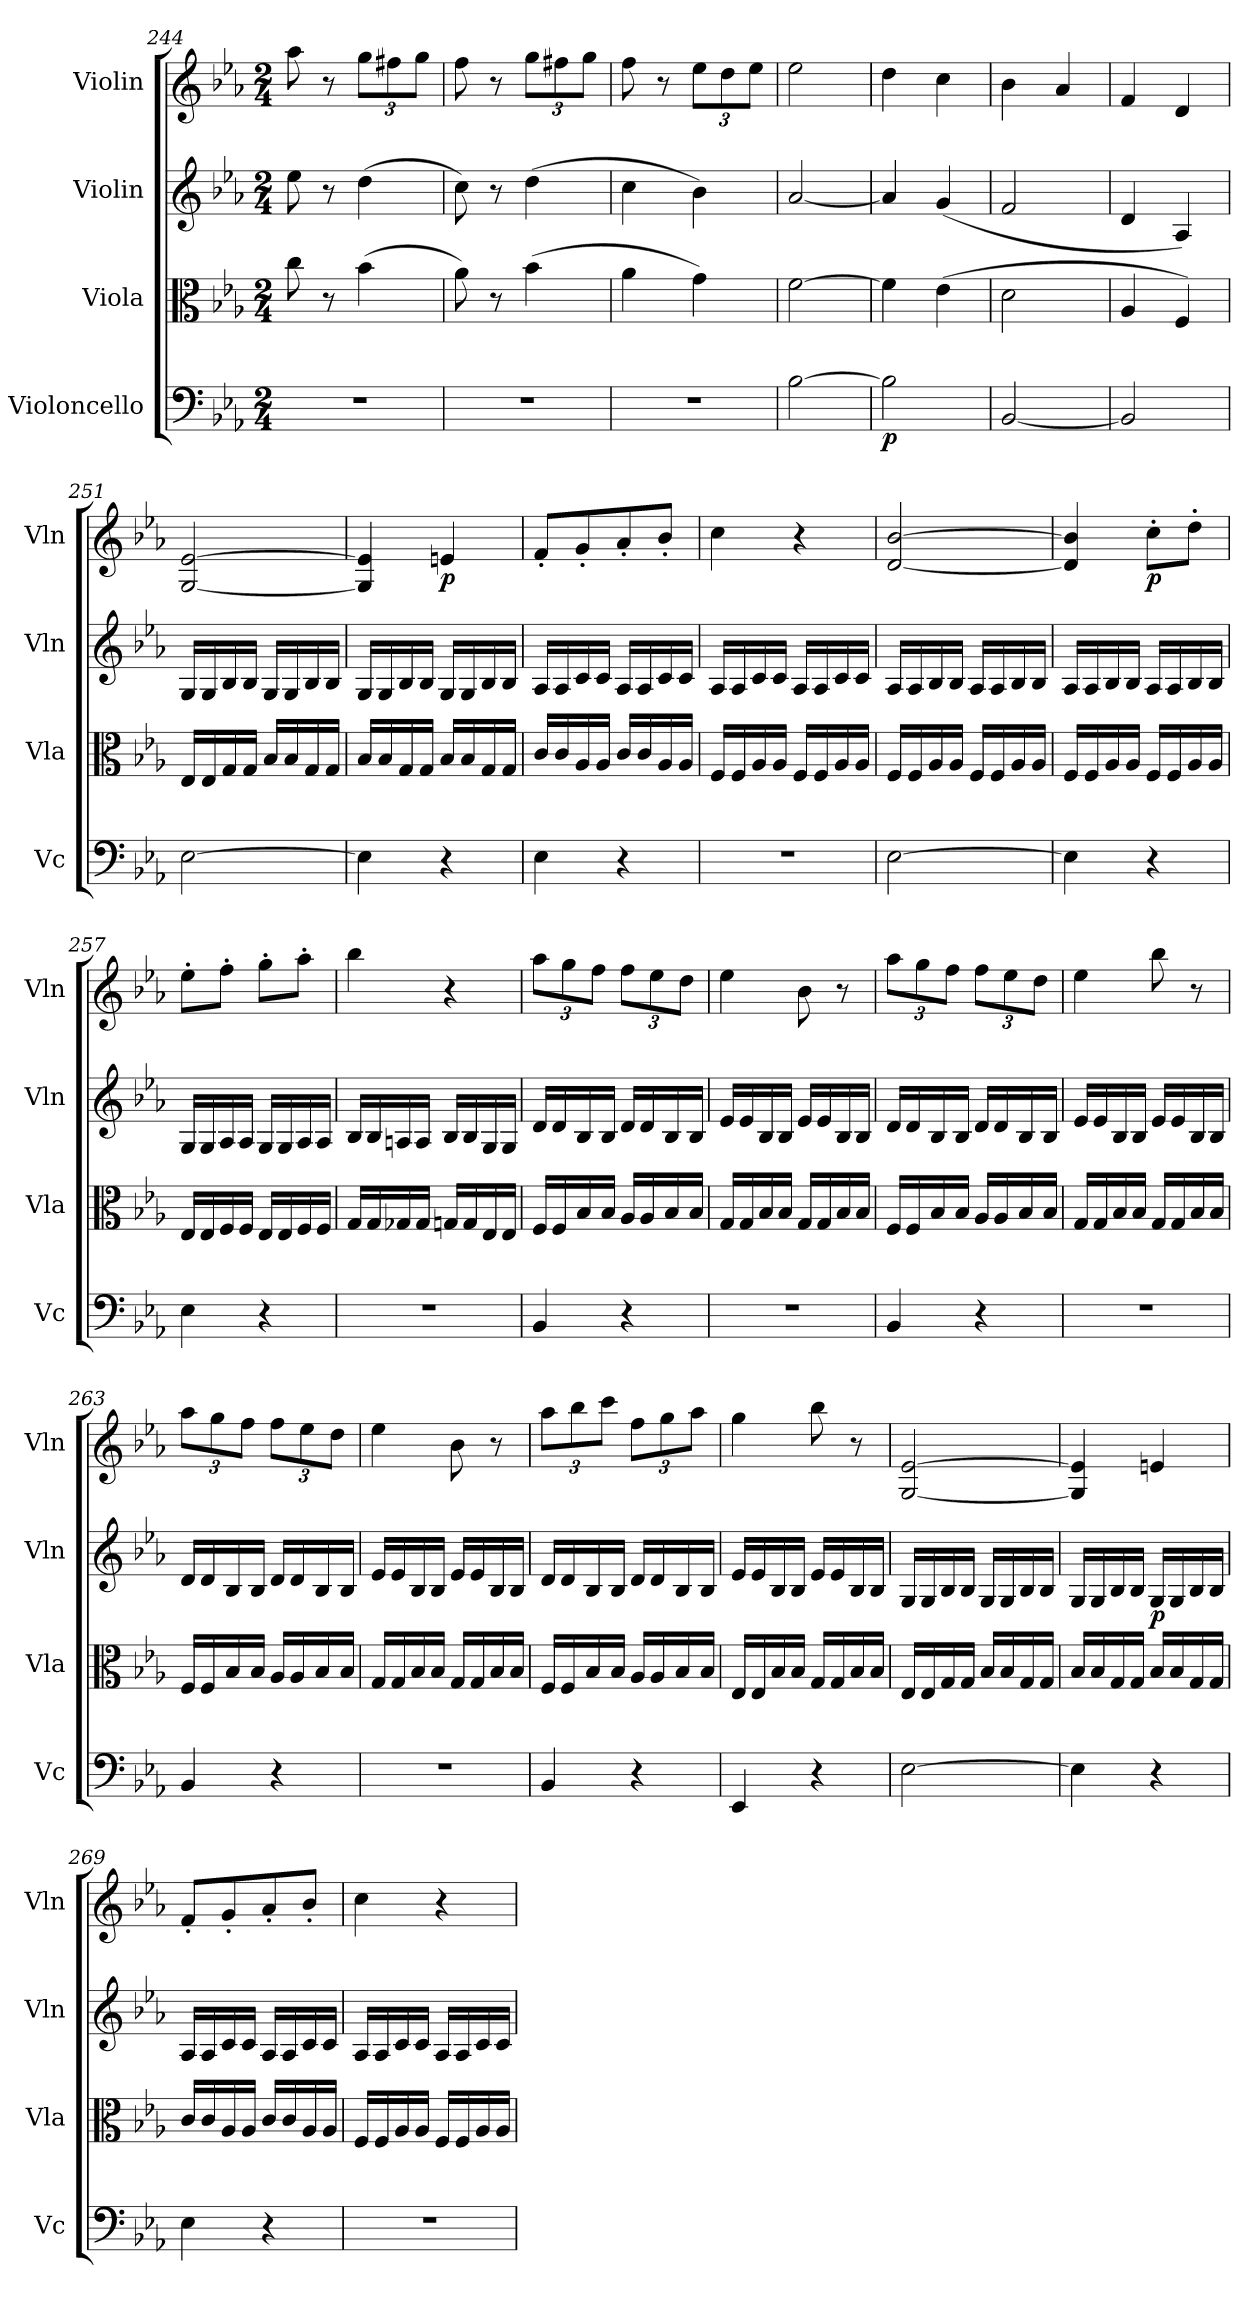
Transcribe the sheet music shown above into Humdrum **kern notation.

**kern	**dynam	**kern	**kern	**dynam	**kern	**dynam
*part4	*part4	*part3	*part2	*part2	*part1	*part1
*staff4	*staff4	*staff3	*staff2	*staff2	*staff1	*staff1
*I"Violoncello	*	*I"Viola	*I"Violin	*	*I"Violin	*
*I'Vc	*	*I'Vla	*I'Vln	*	*I'Vln	*
*clefF4	*	*clefC3	*clefG2	*	*clefG2	*
*k[b-e-a-]	*	*k[b-e-a-]	*k[b-e-a-]	*	*k[b-e-a-]	*
*M2/4	*	*M2/4	*M2/4	*	*M2/4	*
=244	=244	=244	=244	=244	=244	=244
2r	.	8cc\	8ee-\	.	8aa-\	.
.	.	8r	8r	.	8r	.
.	.	(4b-\	(4dd\	.	12gg\L	.
.	.	.	.	.	12ff#X\	.
.	.	.	.	.	12gg\J	.
=245	=245	=245	=245	=245	=245	=245
2r	.	8a-\)	8cc\)	.	8ff\	.
.	.	8r	8r	.	8r	.
.	.	(4b-\	(4dd\	.	12gg\L	.
.	.	.	.	.	12ff#X\	.
.	.	.	.	.	12gg\J	.
=246	=246	=246	=246	=246	=246	=246
2r	.	4a-\	4cc\	.	8ff\	.
.	.	.	.	.	8r	.
.	.	4g\)	4b-\)	.	12ee-\L	.
.	.	.	.	.	12dd\	.
.	.	.	.	.	12ee-\J	.
=247	=247	=247	=247	=247	=247	=247
[2B-\	.	[2f\	[2a-/	.	2ee-\	.
=248	=248	=248	=248	=248	=248	=248
2B-\]	p	4f\]	4a-/]	.	4dd\	.
.	.	(4e-\	(4g/	.	4cc\	.
=249	=249	=249	=249	=249	=249	=249
[2BB-/	.	2d\	2f/	.	4b-\	.
.	.	.	.	.	4a-/	.
=250	=250	=250	=250	=250	=250	=250
2BB-/]	.	4A-/	4d/	.	4f/	.
.	.	4F/)	4A-/)	.	4d/	.
=251	=251	=251	=251	=251	=251	=251
[2E-\	.	16E-/LL	16G/LL	.	[2G/ [2e-/	.
.	.	16E-/	16G/	.	.	.
.	.	16G/	16B-/	.	.	.
.	.	16G/JJ	16B-/JJ	.	.	.
.	.	16B-/LL	16G/LL	.	.	.
.	.	16B-/	16G/	.	.	.
.	.	16G/	16B-/	.	.	.
.	.	16G/JJ	16B-/JJ	.	.	.
=252	=252	=252	=252	=252	=252	=252
4E-\]	.	16B-/LL	16G/LL	.	4G]/ 4e-]/	.
.	.	16B-/	16G/	.	.	.
.	.	16G/	16B-/	.	.	.
.	.	16G/JJ	16B-/JJ	.	.	.
4r	.	16B-/LL	16G/LL	.	4en/	p
.	.	16B-/	16G/	.	.	.
.	.	16G/	16B-/	.	.	.
.	.	16G/JJ	16B-/JJ	.	.	.
=253	=253	=253	=253	=253	=253	=253
4E-\	.	16c/LL	16A-/LL	.	8f'/L	.
.	.	16c/	16A-/	.	.	.
.	.	16A-/	16c/	.	8g'/	.
.	.	16A-/JJ	16c/JJ	.	.	.
4r	.	16c/LL	16A-/LL	.	8a-'/	.
.	.	16c/	16A-/	.	.	.
.	.	16A-/	16c/	.	8b-'/J	.
.	.	16A-/JJ	16c/JJ	.	.	.
=254	=254	=254	=254	=254	=254	=254
2r	.	16F/LL	16A-/LL	.	4cc\	.
.	.	16F/	16A-/	.	.	.
.	.	16A-/	16c/	.	.	.
.	.	16A-/JJ	16c/JJ	.	.	.
.	.	16F/LL	16A-/LL	.	4r	.
.	.	16F/	16A-/	.	.	.
.	.	16A-/	16c/	.	.	.
.	.	16A-/JJ	16c/JJ	.	.	.
=255	=255	=255	=255	=255	=255	=255
[2E-\	.	16F/LL	16A-/LL	.	[2d/ [2b-/	.
.	.	16F/	16A-/	.	.	.
.	.	16A-/	16B-/	.	.	.
.	.	16A-/JJ	16B-/JJ	.	.	.
.	.	16F/LL	16A-/LL	.	.	.
.	.	16F/	16A-/	.	.	.
.	.	16A-/	16B-/	.	.	.
.	.	16A-/JJ	16B-/JJ	.	.	.
=256	=256	=256	=256	=256	=256	=256
4E-\]	.	16F/LL	16A-/LL	.	4d]/ 4b-]/	.
.	.	16F/	16A-/	.	.	.
.	.	16A-/	16B-/	.	.	.
.	.	16A-/JJ	16B-/JJ	.	.	.
4r	.	16F/LL	16A-/LL	.	8cc'\L	p
.	.	16F/	16A-/	.	.	.
.	.	16A-/	16B-/	.	8dd'\J	.
.	.	16A-/JJ	16B-/JJ	.	.	.
=257	=257	=257	=257	=257	=257	=257
4E-\	.	16E-/LL	16G/LL	.	8ee-'\L	.
.	.	16E-/	16G/	.	.	.
.	.	16F/	16A-/	.	8ff'\J	.
.	.	16F/JJ	16A-/JJ	.	.	.
4r	.	16E-/LL	16G/LL	.	8gg'\L	.
.	.	16E-/	16G/	.	.	.
.	.	16F/	16A-/	.	8aa-'\J	.
.	.	16F/JJ	16A-/JJ	.	.	.
=258	=258	=258	=258	=258	=258	=258
2r	.	16G/LL	16B-/LL	.	4bb-\	.
.	.	16G/	16B-/	.	.	.
.	.	16G-X/	16An/	.	.	.
.	.	16G-/JJ	16A/JJ	.	.	.
.	.	16Gn/LL	16B-/LL	.	4r	.
.	.	16G/	16B-/	.	.	.
.	.	16E-/	16G/	.	.	.
.	.	16E-/JJ	16G/JJ	.	.	.
=259	=259	=259	=259	=259	=259	=259
4BB-/	.	16F/LL	16d/LL	.	12aa-\L	.
.	.	16F/	16d/	.	.	.
.	.	.	.	.	12gg\	.
.	.	16B-/	16B-/	.	.	.
.	.	.	.	.	12ff\J	.
.	.	16B-/JJ	16B-/JJ	.	.	.
4r	.	16A-/LL	16d/LL	.	12ff\L	.
.	.	16A-/	16d/	.	.	.
.	.	.	.	.	12ee-\	.
.	.	16B-/	16B-/	.	.	.
.	.	.	.	.	12dd\J	.
.	.	16B-/JJ	16B-/JJ	.	.	.
=260	=260	=260	=260	=260	=260	=260
2r	.	16G/LL	16e-/LL	.	4ee-\	.
.	.	16G/	16e-/	.	.	.
.	.	16B-/	16B-/	.	.	.
.	.	16B-/JJ	16B-/JJ	.	.	.
.	.	16G/LL	16e-/LL	.	8b-\	.
.	.	16G/	16e-/	.	.	.
.	.	16B-/	16B-/	.	8r	.
.	.	16B-/JJ	16B-/JJ	.	.	.
=261	=261	=261	=261	=261	=261	=261
4BB-/	.	16F/LL	16d/LL	.	12aa-\L	.
.	.	16F/	16d/	.	.	.
.	.	.	.	.	12gg\	.
.	.	16B-/	16B-/	.	.	.
.	.	.	.	.	12ff\J	.
.	.	16B-/JJ	16B-/JJ	.	.	.
4r	.	16A-/LL	16d/LL	.	12ff\L	.
.	.	16A-/	16d/	.	.	.
.	.	.	.	.	12ee-\	.
.	.	16B-/	16B-/	.	.	.
.	.	.	.	.	12dd\J	.
.	.	16B-/JJ	16B-/JJ	.	.	.
=262	=262	=262	=262	=262	=262	=262
2r	.	16G/LL	16e-/LL	.	4ee-\	.
.	.	16G/	16e-/	.	.	.
.	.	16B-/	16B-/	.	.	.
.	.	16B-/JJ	16B-/JJ	.	.	.
.	.	16G/LL	16e-/LL	.	8bb-\	.
.	.	16G/	16e-/	.	.	.
.	.	16B-/	16B-/	.	8r	.
.	.	16B-/JJ	16B-/JJ	.	.	.
=263	=263	=263	=263	=263	=263	=263
4BB-/	.	16F/LL	16d/LL	.	12aa-\L	.
.	.	16F/	16d/	.	.	.
.	.	.	.	.	12gg\	.
.	.	16B-/	16B-/	.	.	.
.	.	.	.	.	12ff\J	.
.	.	16B-/JJ	16B-/JJ	.	.	.
4r	.	16A-/LL	16d/LL	.	12ff\L	.
.	.	16A-/	16d/	.	.	.
.	.	.	.	.	12ee-\	.
.	.	16B-/	16B-/	.	.	.
.	.	.	.	.	12dd\J	.
.	.	16B-/JJ	16B-/JJ	.	.	.
=264	=264	=264	=264	=264	=264	=264
2r	.	16G/LL	16e-/LL	.	4ee-\	.
.	.	16G/	16e-/	.	.	.
.	.	16B-/	16B-/	.	.	.
.	.	16B-/JJ	16B-/JJ	.	.	.
.	.	16G/LL	16e-/LL	.	8b-\	.
.	.	16G/	16e-/	.	.	.
.	.	16B-/	16B-/	.	8r	.
.	.	16B-/JJ	16B-/JJ	.	.	.
=265	=265	=265	=265	=265	=265	=265
4BB-/	.	16F/LL	16d/LL	.	12aa-\L	.
.	.	16F/	16d/	.	.	.
.	.	.	.	.	12bb-\	.
.	.	16B-/	16B-/	.	.	.
.	.	.	.	.	12ccc\J	.
.	.	16B-/JJ	16B-/JJ	.	.	.
4r	.	16A-/LL	16d/LL	.	12ff\L	.
.	.	16A-/	16d/	.	.	.
.	.	.	.	.	12gg\	.
.	.	16B-/	16B-/	.	.	.
.	.	.	.	.	12aa-\J	.
.	.	16B-/JJ	16B-/JJ	.	.	.
=266	=266	=266	=266	=266	=266	=266
4EE-/	.	16E-/LL	16e-/LL	.	4gg\	.
.	.	16E-/	16e-/	.	.	.
.	.	16B-/	16B-/	.	.	.
.	.	16B-/JJ	16B-/JJ	.	.	.
4r	.	16G/LL	16e-/LL	.	8bb-\	.
.	.	16G/	16e-/	.	.	.
.	.	16B-/	16B-/	.	8r	.
.	.	16B-/JJ	16B-/JJ	.	.	.
=267	=267	=267	=267	=267	=267	=267
[2E-\	.	16E-/LL	16G/LL	.	[2G/ [2e-/	.
.	.	16E-/	16G/	.	.	.
.	.	16G/	16B-/	.	.	.
.	.	16G/JJ	16B-/JJ	.	.	.
.	.	16B-/LL	16G/LL	.	.	.
.	.	16B-/	16G/	.	.	.
.	.	16G/	16B-/	.	.	.
.	.	16G/JJ	16B-/JJ	.	.	.
=268	=268	=268	=268	=268	=268	=268
4E-\]	.	16B-/LL	16G/LL	.	4G]/ 4e-]/	.
.	.	16B-/	16G/	.	.	.
.	.	16G/	16B-/	.	.	.
.	.	16G/JJ	16B-/JJ	.	.	.
4r	.	16B-/LL	16G/LL	p	4en/	.
.	.	16B-/	16G/	.	.	.
.	.	16G/	16B-/	.	.	.
.	.	16G/JJ	16B-/JJ	.	.	.
=269	=269	=269	=269	=269	=269	=269
4E-\	.	16c/LL	16A-/LL	.	8f'/L	.
.	.	16c/	16A-/	.	.	.
.	.	16A-/	16c/	.	8g'/	.
.	.	16A-/JJ	16c/JJ	.	.	.
4r	.	16c/LL	16A-/LL	.	8a-'/	.
.	.	16c/	16A-/	.	.	.
.	.	16A-/	16c/	.	8b-'/J	.
.	.	16A-/JJ	16c/JJ	.	.	.
=270	=270	=270	=270	=270	=270	=270
2r	.	16F/LL	16A-/LL	.	4cc\	.
.	.	16F/	16A-/	.	.	.
.	.	16A-/	16c/	.	.	.
.	.	16A-/JJ	16c/JJ	.	.	.
.	.	16F/LL	16A-/LL	.	4r	.
.	.	16F/	16A-/	.	.	.
.	.	16A-/	16c/	.	.	.
.	.	16A-/JJ	16c/JJ	.	.	.
=	=	=	=	=	=	=
*-	*-	*-	*-	*-	*-	*-
